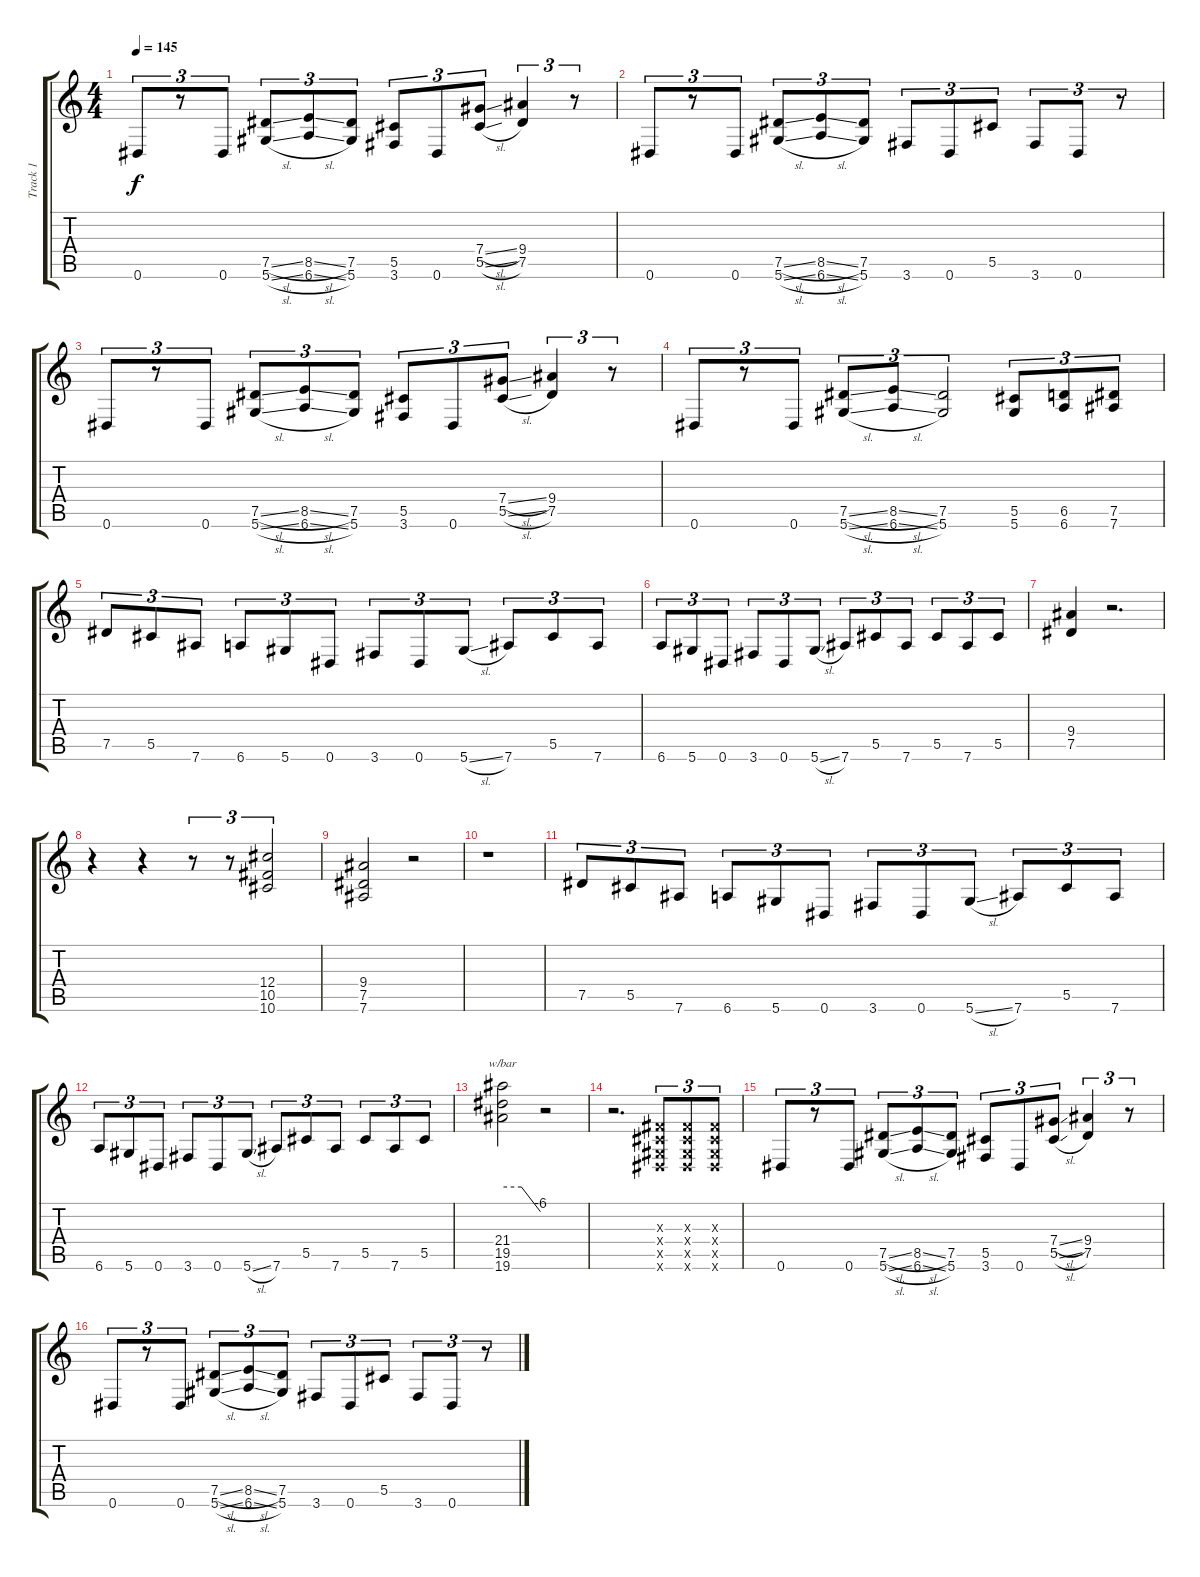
\track ("Track 1" "Track 1") {instrument distortionguitar}
\staff {score tabs}
\tuning (Eb4 Bb3 Gb3 Db3 Ab2 Eb2) {hide}
\ts (4 4)
\tempo 145
\clef g2
\ks c
0.6.8{tu (3 2) dy f} r.8{tu (3 2)} 0.6.8{tu (3 2)} (7.5{sl} 5.6{sl}).8{tu (3 2)} (8.5{sl} 6.6{sl}).8{tu (3 2)} (7.5 5.6).8{tu (3 2)} (5.5 3.6).8{tu (3 2)} 0.6.8{tu (3 2)} (7.4{sl} 5.5{sl}).8{tu (3 2)} (9.4 7.5).4{tu (3 2)} r.8{tu (3 2)} |
0.6.8{tu (3 2)} r.8{tu (3 2)} 0.6.8{tu (3 2)} (7.5{sl} 5.6{sl}).8{tu (3 2)} (8.5{sl} 6.6{sl}).8{tu (3 2)} (7.5 5.6).8{tu (3 2)} 3.6.8{tu (3 2)} 0.6.8{tu (3 2)} 5.5.8{tu (3 2)} 3.6.8{tu (3 2)} 0.6.8{tu (3 2)} r.8{tu (3 2)} |
0.6.8{tu (3 2)} r.8{tu (3 2)} 0.6.8{tu (3 2)} (7.5{sl} 5.6{sl}).8{tu (3 2)} (8.5{sl} 6.6{sl}).8{tu (3 2)} (7.5 5.6).8{tu (3 2)} (5.5 3.6).8{tu (3 2)} 0.6.8{tu (3 2)} (7.4{sl} 5.5{sl}).8{tu (3 2)} (9.4 7.5).4{tu (3 2)} r.8{tu (3 2)} |
0.6.8{tu (3 2)} r.8{tu (3 2)} 0.6.8{tu (3 2)} (7.5{sl} 5.6{sl}).8{tu (3 2)} (8.5{sl} 6.6{sl}).8{tu (3 2)} (7.5 5.6).2{tu (3 2)} (5.5 5.6).8{tu (3 2)} (6.5 6.6).8{tu (3 2)} (7.5 7.6).8{tu (3 2)} |
7.5.8{tu (3 2)} 5.5.8{tu (3 2)} 7.6.8{tu (3 2)} 6.6.8{tu (3 2)} 5.6.8{tu (3 2)} 0.6.8{tu (3 2)} 3.6.8{tu (3 2)} 0.6.8{tu (3 2)} 5.6{sl}.8{tu (3 2)} 7.6.8{tu (3 2)} 5.5.8{tu (3 2)} 7.6.8{tu (3 2)} |
6.6.8{tu (3 2)} 5.6.8{tu (3 2)} 0.6.8{tu (3 2)} 3.6.8{tu (3 2)} 0.6.8{tu (3 2)} 5.6{sl}.8{tu (3 2)} 7.6.8{tu (3 2)} 5.5.8{tu (3 2)} 7.6.8{tu (3 2)} 5.5.8{tu (3 2)} 7.6.8{tu (3 2)} 5.5.8{tu (3 2)} |
(9.4 7.5).4 r.2{d} |
r.4 r.4 r.8{tu (3 2)} r.8{tu (3 2)} (12.4 10.5 10.6).2{tu (3 2)} |
(9.4 7.5 7.6).2 r.2 |
r.1 |
7.5.8{tu (3 2)} 5.5.8{tu (3 2)} 7.6.8{tu (3 2)} 6.6.8{tu (3 2)} 5.6.8{tu (3 2)} 0.6.8{tu (3 2)} 3.6.8{tu (3 2)} 0.6.8{tu (3 2)} 5.6{sl}.8{tu (3 2)} 7.6.8{tu (3 2)} 5.5.8{tu (3 2)} 7.6.8{tu (3 2)} |
6.6.8{tu (3 2)} 5.6.8{tu (3 2)} 0.6.8{tu (3 2)} 3.6.8{tu (3 2)} 0.6.8{tu (3 2)} 5.6{sl}.8{tu (3 2)} 7.6.8{tu (3 2)} 5.5.8{tu (3 2)} 7.6.8{tu (3 2)} 5.5.8{tu (3 2)} 7.6.8{tu (3 2)} 5.5.8{tu (3 2)} |
(21.4 19.5 19.6).2{tbe (custom default 0 0 30 0 60 -24)} r.2 |
r.2{d} (0.3{x} 0.4{x} 0.5{x} 0.6{x}).8{tu (3 2)} (0.3{x} 0.4{x} 0.5{x} 0.6{x}).8{tu (3 2)} (0.3{x} 0.4{x} 0.5{x} 0.6{x}).8{tu (3 2)} |
0.6.8{tu (3 2)} r.8{tu (3 2)} 0.6.8{tu (3 2)} (7.5{sl} 5.6{sl}).8{tu (3 2)} (8.5{sl} 6.6{sl}).8{tu (3 2)} (7.5 5.6).8{tu (3 2)} (5.5 3.6).8{tu (3 2)} 0.6.8{tu (3 2)} (7.4{sl} 5.5{sl}).8{tu (3 2)} (9.4 7.5).4{tu (3 2)} r.8{tu (3 2)} |
0.6.8{tu (3 2)} r.8{tu (3 2)} 0.6.8{tu (3 2)} (7.5{sl} 5.6{sl}).8{tu (3 2)} (8.5{sl} 6.6{sl}).8{tu (3 2)} (7.5 5.6).8{tu (3 2)} 3.6.8{tu (3 2)} 0.6.8{tu (3 2)} 5.5.8{tu (3 2)} 3.6.8{tu (3 2)} 0.6.8{tu (3 2)} r.8{tu (3 2)}
